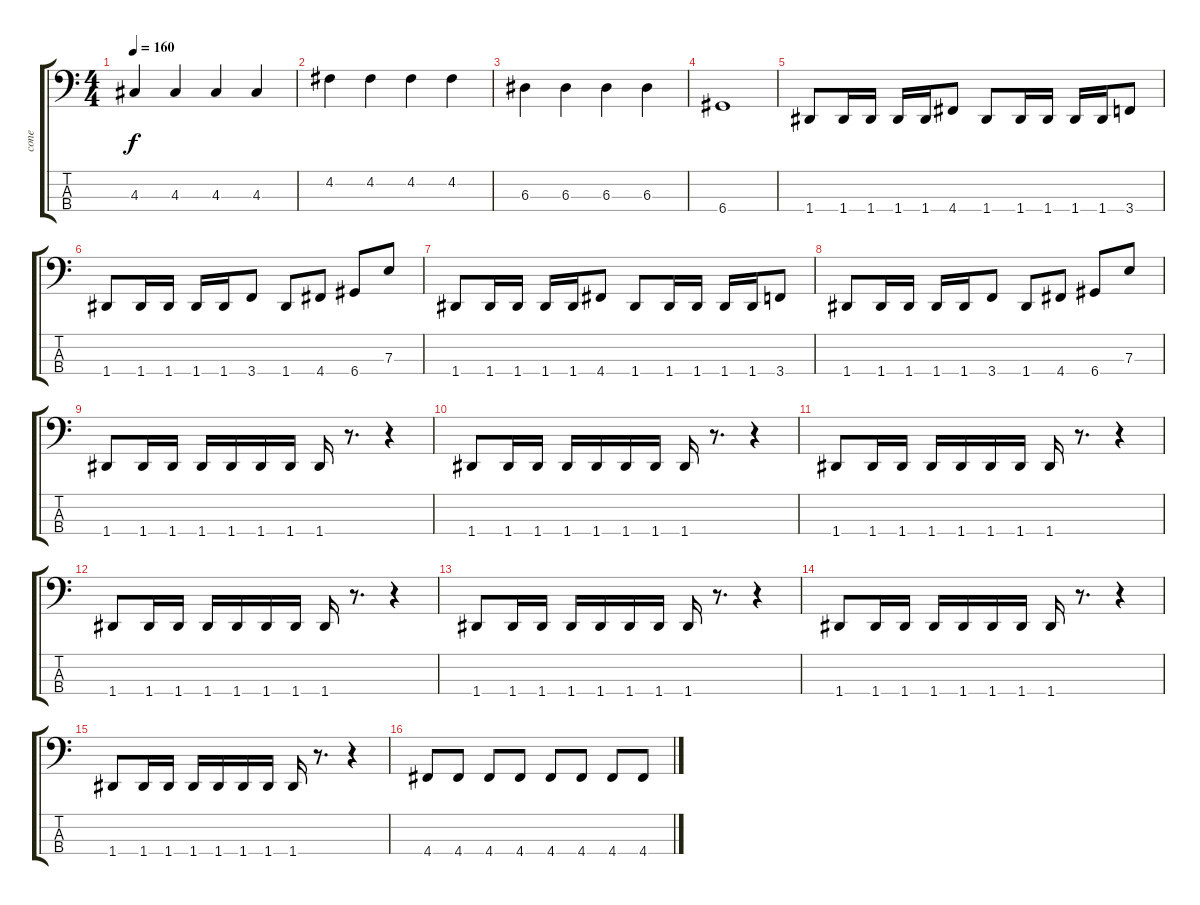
\track ("cone" "cone") {instrument electricbasspick}
\staff {score tabs}
\tuning (G2 D2 A1 D1) {hide}
\ts (4 4)
\tempo 160
\clef f4
\ks c
4.3.4{dy f} 4.3.4 4.3.4 4.3.4 |
4.2.4 4.2.4 4.2.4 4.2.4 |
6.3.4 6.3.4 6.3.4 6.3.4 |
6.4.1 |
1.4.8 1.4.16 1.4.16 1.4.16 1.4.16 4.4.8 1.4.8 1.4.16 1.4.16 1.4.16 1.4.16 3.4.8 |
1.4.8 1.4.16 1.4.16 1.4.16 1.4.16 3.4.8 1.4.8 4.4.8 6.4.8 7.3.8 |
1.4.8 1.4.16 1.4.16 1.4.16 1.4.16 4.4.8 1.4.8 1.4.16 1.4.16 1.4.16 1.4.16 3.4.8 |
1.4.8 1.4.16 1.4.16 1.4.16 1.4.16 3.4.8 1.4.8 4.4.8 6.4.8 7.3.8 |
1.4.8 1.4.16 1.4.16 1.4.16 1.4.16 1.4.16 1.4.16 1.4.16 r.8{d} r.4 |
1.4.8 1.4.16 1.4.16 1.4.16 1.4.16 1.4.16 1.4.16 1.4.16 r.8{d} r.4 |
1.4.8 1.4.16 1.4.16 1.4.16 1.4.16 1.4.16 1.4.16 1.4.16 r.8{d} r.4 |
1.4.8 1.4.16 1.4.16 1.4.16 1.4.16 1.4.16 1.4.16 1.4.16 r.8{d} r.4 |
1.4.8 1.4.16 1.4.16 1.4.16 1.4.16 1.4.16 1.4.16 1.4.16 r.8{d} r.4 |
1.4.8 1.4.16 1.4.16 1.4.16 1.4.16 1.4.16 1.4.16 1.4.16 r.8{d} r.4 |
1.4.8 1.4.16 1.4.16 1.4.16 1.4.16 1.4.16 1.4.16 1.4.16 r.8{d} r.4 |
4.4.8 4.4.8 4.4.8 4.4.8 4.4.8 4.4.8 4.4.8 4.4.8
